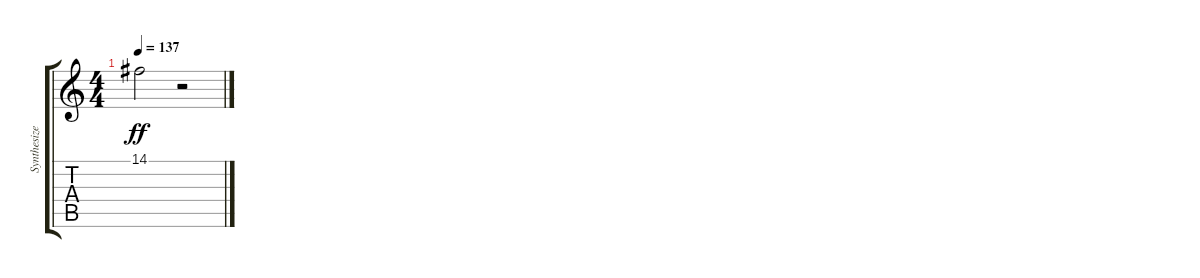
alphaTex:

\track ("Synthesizer" "Synthesize") {instrument pad1newage}
\staff {score tabs}
\tuning (E4 B3 G3 D3 A2 E2) {hide}
\ts (4 4)
\tempo 137
\clef g2
\ks c
14.1.2{dy ff} r.2
